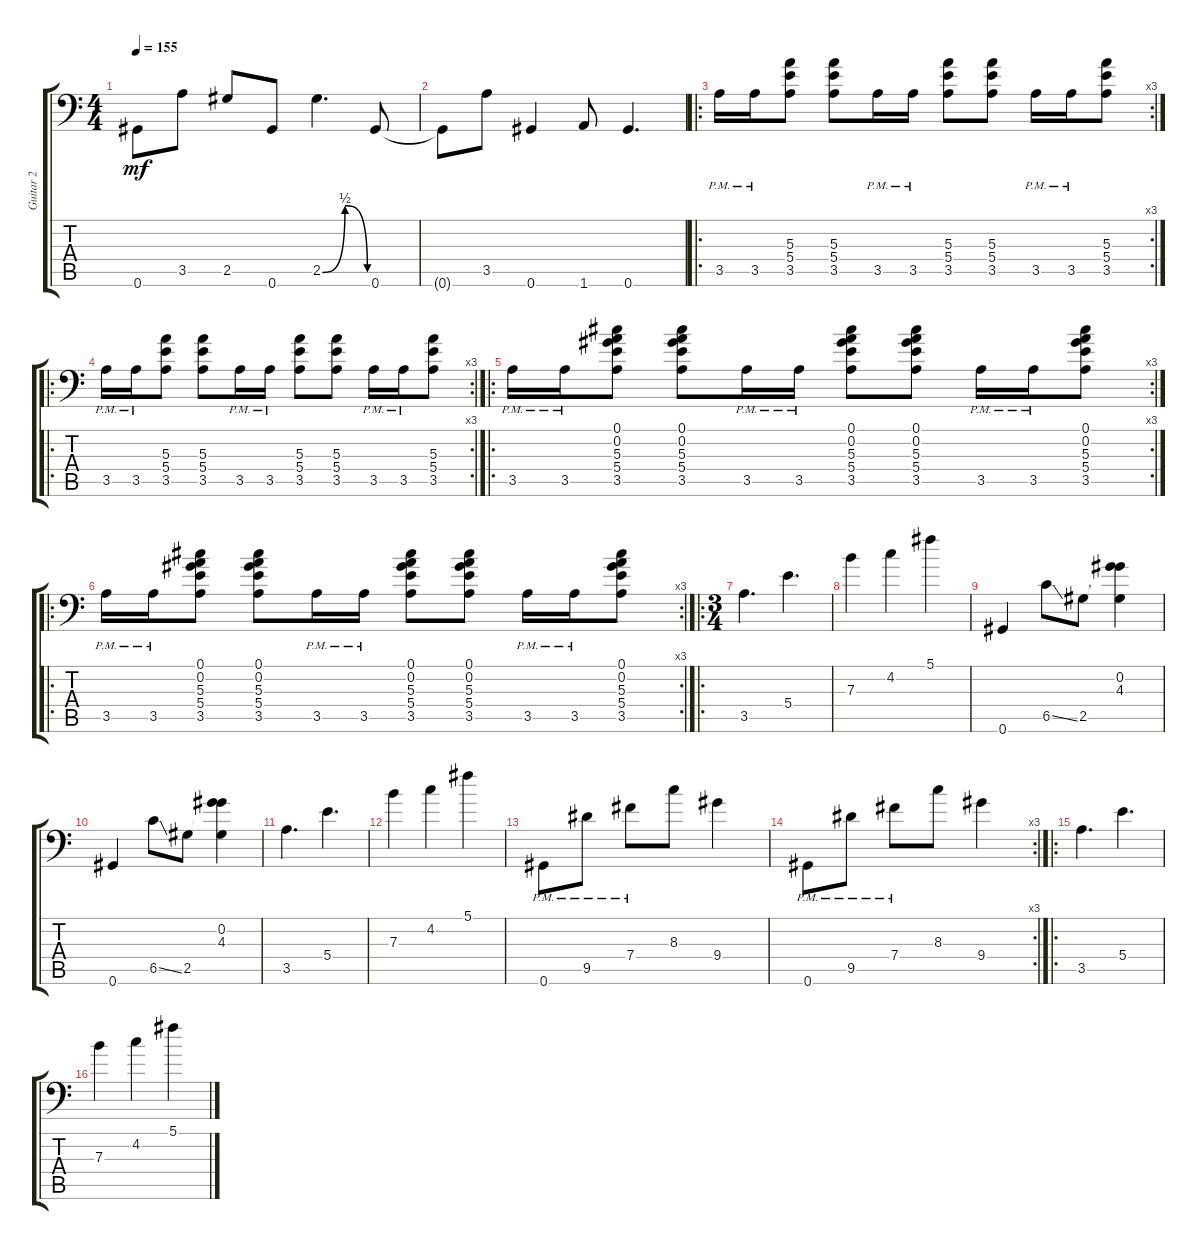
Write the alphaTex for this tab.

\track ("Guitar 2" "Guitar 2") {instrument distortionguitar}
\staff {score tabs}
\tuning (Db4 Ab3 E3 B2 Gb2 Ab1) {hide}
\ts (4 4)
\tempo 155
\clef f4
\ks c
0.6.8{dy mf} 3.5.8 2.5.8 0.6.8 2.5{be (custom 0 0 30 2 30 2 60 0 60 0)}.4{d} 0.6.8 |
0.6{t}.8 3.5.8 0.6.4 1.6.8 0.6.4{d} |
\ro
\rc 3
3.5{pm}.16 3.5{pm}.16 (5.3 5.4 3.5).8 (5.3 5.4 3.5).8 3.5{pm}.16 3.5{pm}.16 (5.3 5.4 3.5).8 (5.3 5.4 3.5).8 3.5{pm}.16 3.5{pm}.16 (5.3 5.4 3.5).8 |
\ro
\rc 3
3.5{pm}.16 3.5{pm}.16 (5.3 5.4 3.5).8 (5.3 5.4 3.5).8 3.5{pm}.16 3.5{pm}.16 (5.3 5.4 3.5).8 (5.3 5.4 3.5).8 3.5{pm}.16 3.5{pm}.16 (5.3 5.4 3.5).8 |
\ro
\rc 3
3.5{pm}.16 3.5{pm}.16 (0.1 0.2 5.3 5.4 3.5).8 (0.1 0.2 5.3 5.4 3.5).8 3.5{pm}.16 3.5{pm}.16 (0.1 0.2 5.3 5.4 3.5).8 (0.1 0.2 5.3 5.4 3.5).8 3.5{pm}.16 3.5{pm}.16 (0.1 0.2 5.3 5.4 3.5).8 |
\ro
\rc 3
3.5{pm}.16 3.5{pm}.16 (0.1 0.2 5.3 5.4 3.5).8 (0.1 0.2 5.3 5.4 3.5).8 3.5{pm}.16 3.5{pm}.16 (0.1 0.2 5.3 5.4 3.5).8 (0.1 0.2 5.3 5.4 3.5).8 3.5{pm}.16 3.5{pm}.16 (0.1 0.2 5.3 5.4 3.5).8 |
\ro
\ts (3 4)
3.5.4{d} 5.4.4{d} |
7.3.4 4.2.4 5.1.4 |
0.6.4 6.5{ss}.8 2.5.8 (0.2 4.3 2.5{t}).4 |
0.6.4 6.5{ss}.8 2.5.8 (0.2 4.3 2.5{t}).4 |
3.5.4{d} 5.4.4{d} |
7.3.4 4.2.4 5.1.4 |
0.6{pm}.8 9.5{pm}.8 7.4{pm}.8 8.3.8 9.4.4 |
\rc 3
0.6{pm}.8 9.5{pm}.8 7.4{pm}.8 8.3.8 9.4.4 |
\ro
3.5.4{d} 5.4.4{d} |
7.3.4 4.2.4 5.1.4
